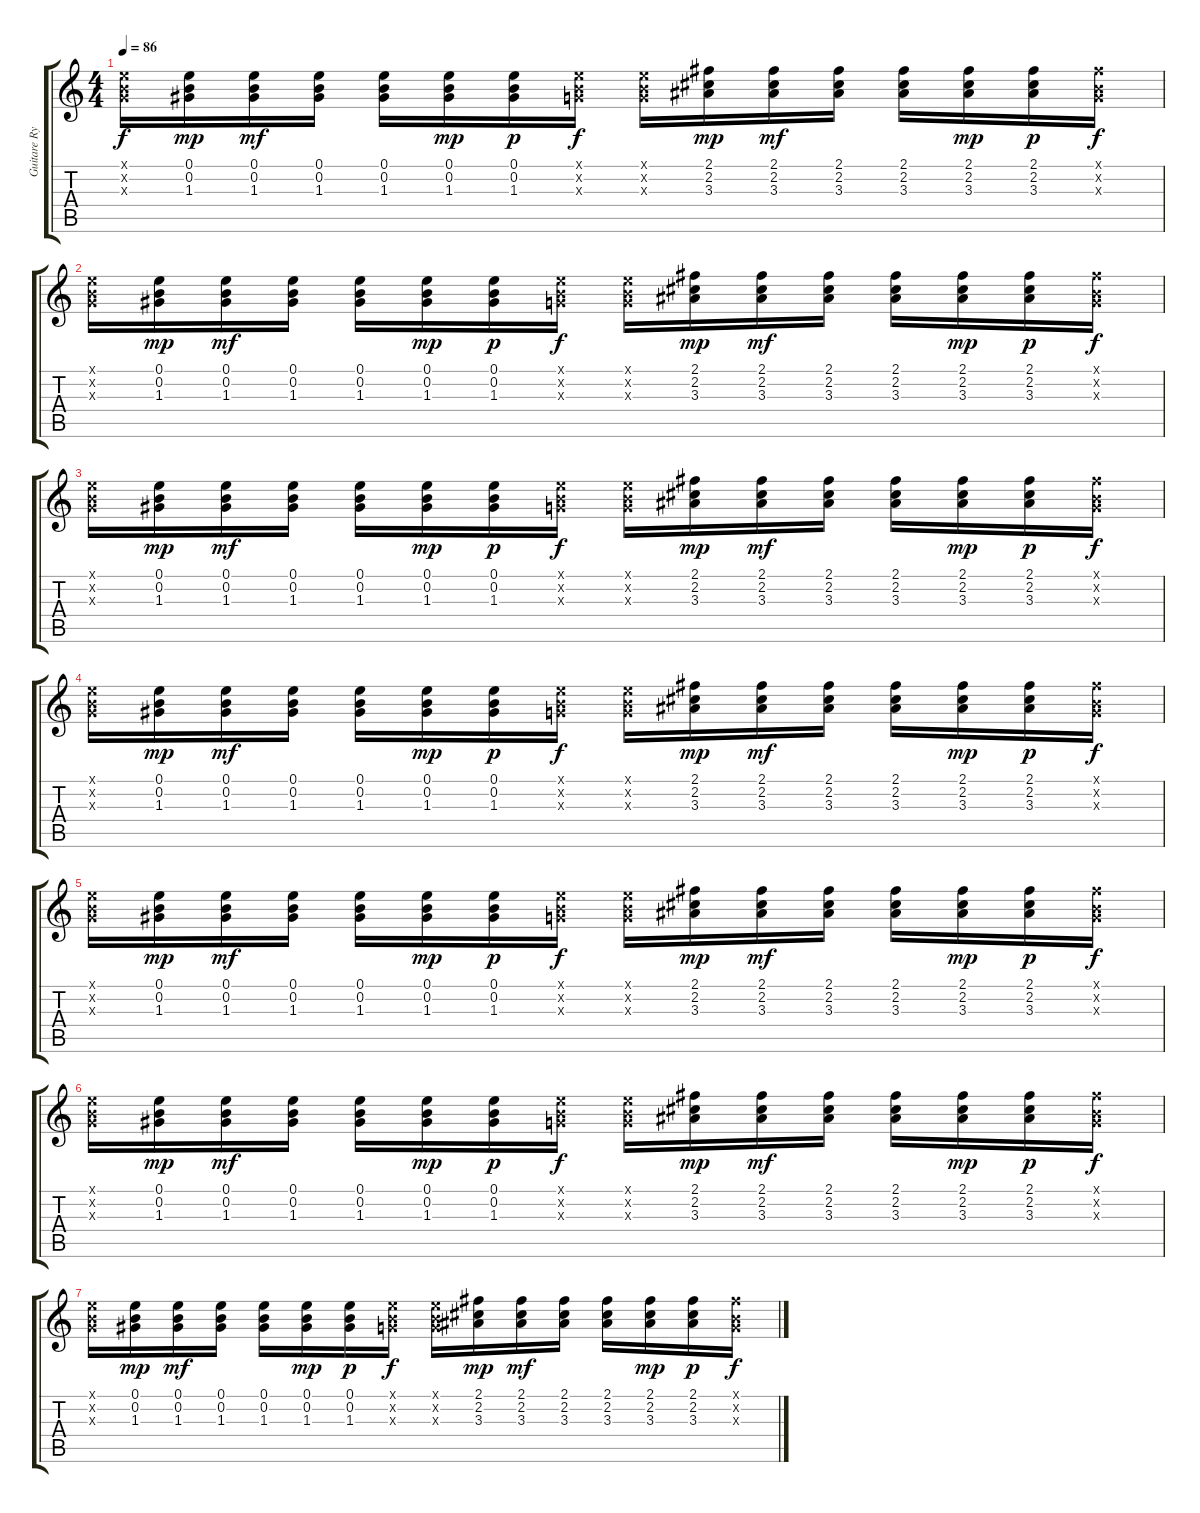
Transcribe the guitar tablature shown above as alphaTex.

\track ("Guitare Rythmique" "Guitare Ry") {instrument electricguitarclean}
\staff {score tabs}
\tuning (E4 B3 G3 D3 A2 E2) {hide}
\ts (4 4)
\tempo 86
\clef g2
\ks c
(0.1{x} 0.2{x} 0.3{x}).16{dy f} (0.1 0.2 1.3).16{dy mp} (0.1 0.2 1.3).16{dy mf} (0.1 0.2 1.3).16 (0.1 0.2 1.3).16 (0.1 0.2 1.3).16{dy mp} (0.1 0.2 1.3).16{dy p} (0.1{x} 0.2{x} 0.3{x}).16{dy f} (0.1{x} 0.2{x} 0.3{x}).16 (2.1 2.2 3.3).16{dy mp} (2.1 2.2 3.3).16{dy mf} (2.1 2.2 3.3).16 (2.1 2.2 3.3).16 (2.1 2.2 3.3).16{dy mp} (2.1 2.2 3.3).16{dy p} (2.1{x} 0.2{x} 0.3{x}).16{dy f} |
(0.1{x} 0.2{x} 0.3{x}).16{volume 2} (0.1 0.2 1.3).16{dy mp} (0.1 0.2 1.3).16{dy mf} (0.1 0.2 1.3).16 (0.1 0.2 1.3).16 (0.1 0.2 1.3).16{dy mp} (0.1 0.2 1.3).16{dy p} (0.1{x} 0.2{x} 0.3{x}).16{dy f} (0.1{x} 0.2{x} 0.3{x}).16 (2.1 2.2 3.3).16{dy mp} (2.1 2.2 3.3).16{dy mf} (2.1 2.2 3.3).16 (2.1 2.2 3.3).16 (2.1 2.2 3.3).16{dy mp} (2.1 2.2 3.3).16{dy p} (2.1{x} 0.2{x} 0.3{x}).16{dy f} |
(0.1{x} 0.2{x} 0.3{x}).16 (0.1 0.2 1.3).16{dy mp} (0.1 0.2 1.3).16{dy mf} (0.1 0.2 1.3).16 (0.1 0.2 1.3).16 (0.1 0.2 1.3).16{dy mp} (0.1 0.2 1.3).16{dy p} (0.1{x} 0.2{x} 0.3{x}).16{dy f} (0.1{x} 0.2{x} 0.3{x}).16 (2.1 2.2 3.3).16{dy mp} (2.1 2.2 3.3).16{dy mf} (2.1 2.2 3.3).16 (2.1 2.2 3.3).16 (2.1 2.2 3.3).16{dy mp} (2.1 2.2 3.3).16{dy p} (2.1{x} 0.2{x} 0.3{x}).16{dy f} |
(0.1{x} 0.2{x} 0.3{x}).16 (0.1 0.2 1.3).16{dy mp} (0.1 0.2 1.3).16{dy mf} (0.1 0.2 1.3).16 (0.1 0.2 1.3).16 (0.1 0.2 1.3).16{dy mp} (0.1 0.2 1.3).16{dy p} (0.1{x} 0.2{x} 0.3{x}).16{dy f} (0.1{x} 0.2{x} 0.3{x}).16 (2.1 2.2 3.3).16{dy mp} (2.1 2.2 3.3).16{dy mf} (2.1 2.2 3.3).16 (2.1 2.2 3.3).16 (2.1 2.2 3.3).16{dy mp} (2.1 2.2 3.3).16{dy p} (2.1{x} 0.2{x} 0.3{x}).16{dy f} |
(0.1{x} 0.2{x} 0.3{x}).16 (0.1 0.2 1.3).16{dy mp} (0.1 0.2 1.3).16{dy mf} (0.1 0.2 1.3).16 (0.1 0.2 1.3).16 (0.1 0.2 1.3).16{dy mp} (0.1 0.2 1.3).16{dy p} (0.1{x} 0.2{x} 0.3{x}).16{dy f} (0.1{x} 0.2{x} 0.3{x}).16 (2.1 2.2 3.3).16{dy mp} (2.1 2.2 3.3).16{dy mf} (2.1 2.2 3.3).16 (2.1 2.2 3.3).16 (2.1 2.2 3.3).16{dy mp} (2.1 2.2 3.3).16{dy p} (2.1{x} 0.2{x} 0.3{x}).16{dy f} |
(0.1{x} 0.2{x} 0.3{x}).16{volume 1} (0.1 0.2 1.3).16{dy mp} (0.1 0.2 1.3).16{dy mf} (0.1 0.2 1.3).16 (0.1 0.2 1.3).16 (0.1 0.2 1.3).16{dy mp} (0.1 0.2 1.3).16{dy p} (0.1{x} 0.2{x} 0.3{x}).16{dy f} (0.1{x} 0.2{x} 0.3{x}).16 (2.1 2.2 3.3).16{dy mp} (2.1 2.2 3.3).16{dy mf} (2.1 2.2 3.3).16 (2.1 2.2 3.3).16 (2.1 2.2 3.3).16{dy mp} (2.1 2.2 3.3).16{dy p} (2.1{x} 0.2{x} 0.3{x}).16{dy f} |
(0.1{x} 0.2{x} 0.3{x}).16{volume 0} (0.1 0.2 1.3).16{dy mp} (0.1 0.2 1.3).16{dy mf} (0.1 0.2 1.3).16 (0.1 0.2 1.3).16 (0.1 0.2 1.3).16{dy mp} (0.1 0.2 1.3).16{dy p} (0.1{x} 0.2{x} 0.3{x}).16{dy f} (0.1{x} 0.2{x} 0.3{x}).16 (2.1 2.2 3.3).16{dy mp} (2.1 2.2 3.3).16{dy mf} (2.1 2.2 3.3).16 (2.1 2.2 3.3).16 (2.1 2.2 3.3).16{dy mp} (2.1 2.2 3.3).16{dy p} (2.1{x} 0.2{x} 0.3{x}).16{dy f}
